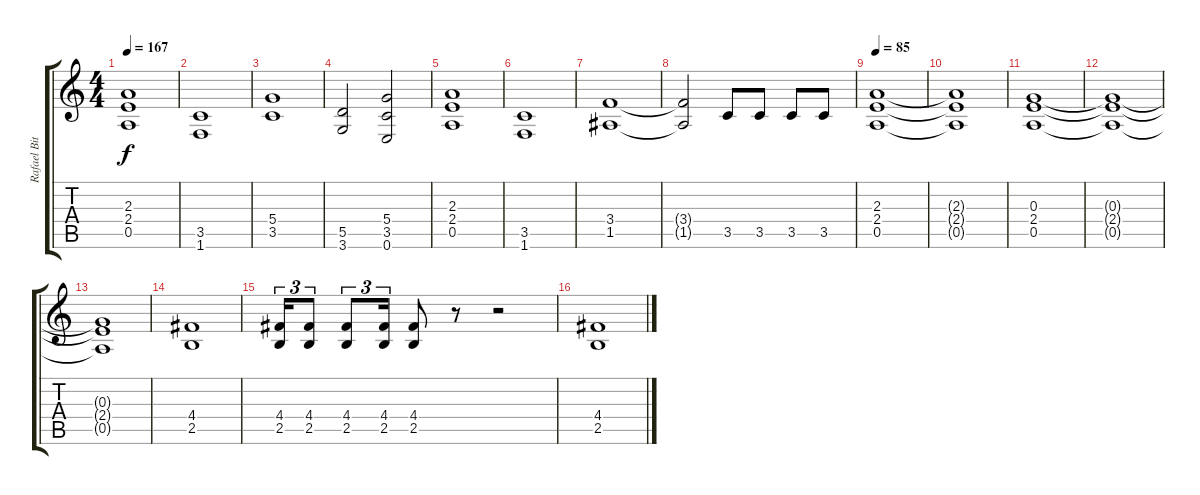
\track ("Rafael Bittencourt" "Rafael Bit") {instrument distortionguitar}
\staff {score tabs}
\tuning (E4 B3 G3 D3 A2 E2) {hide}
\ts (4 4)
\tempo 167
\clef g2
\ks c
(2.3 2.4 0.5).1{dy f} |
(3.5 1.6).1 |
(5.4 3.5).1 |
(5.5 3.6).2 (5.4 3.5 0.6).2 |
(2.3 2.4 0.5).1 |
(3.5 1.6).1 |
(3.4 1.5).1 |
(3.4{t} 1.5{t}).2 3.5.8 3.5.8 3.5.8 3.5.8 |
\tempo 85
(2.3 2.4 0.5).1 |
(2.3{t} 2.4{t} 0.5{t}).1 |
(0.3 2.4 0.5).1 |
(0.3{t} 2.4{t} 0.5{t}).1 |
(0.3{t} 2.4{t} 0.5{t}).1 |
(4.4 2.5).1 |
(4.4 2.5).16{tu (3 2)} (4.4 2.5).8{tu (3 2)} (4.4 2.5).8{tu (3 2)} (4.4 2.5).16{tu (3 2)} (4.4 2.5).8 r.8 r.2 |
(4.4 2.5).1
